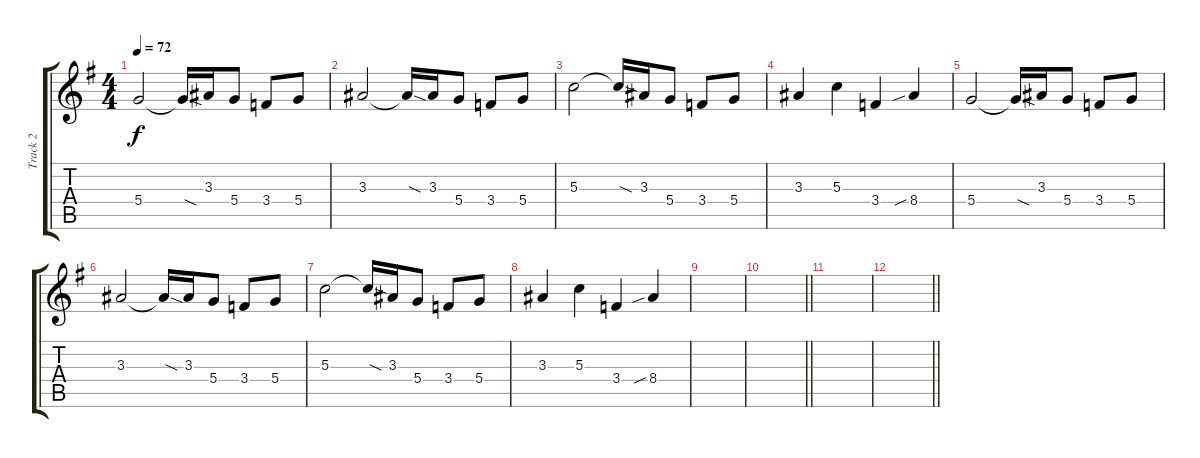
\track ("Track 2" "Track 2") {instrument overdrivenguitar}
\staff {score tabs}
\tuning (E4 B3 G3 D3 A2 E2) {hide}
\ts (4 4)
\tempo 72
\clef g2
\ks g
5.4.2{dy f} 5.4{sod t}.16 3.3.16 5.4.8 3.4.8 5.4.8 |
3.3.2 3.3{sod t}.16 3.3.16 5.4.8 3.4.8 5.4.8 |
5.3.2 5.3{sod t}.16 3.3.16 5.4.8 3.4.8 5.4.8 |
3.3.4 5.3.4 3.4.4 8.4{sib}.4 |
5.4.2 5.4{sod t}.16 3.3.16 5.4.8 3.4.8 5.4.8 |
3.3.2 3.3{sod t}.16 3.3.16 5.4.8 3.4.8 5.4.8 |
5.3.2 5.3{sod t}.16 3.3.16 5.4.8 3.4.8 5.4.8 |
3.3.4 5.3.4 3.4.4 8.4{sib}.4 |
|
\barLineRight lightlight
|
|
\barLineRight lightlight
